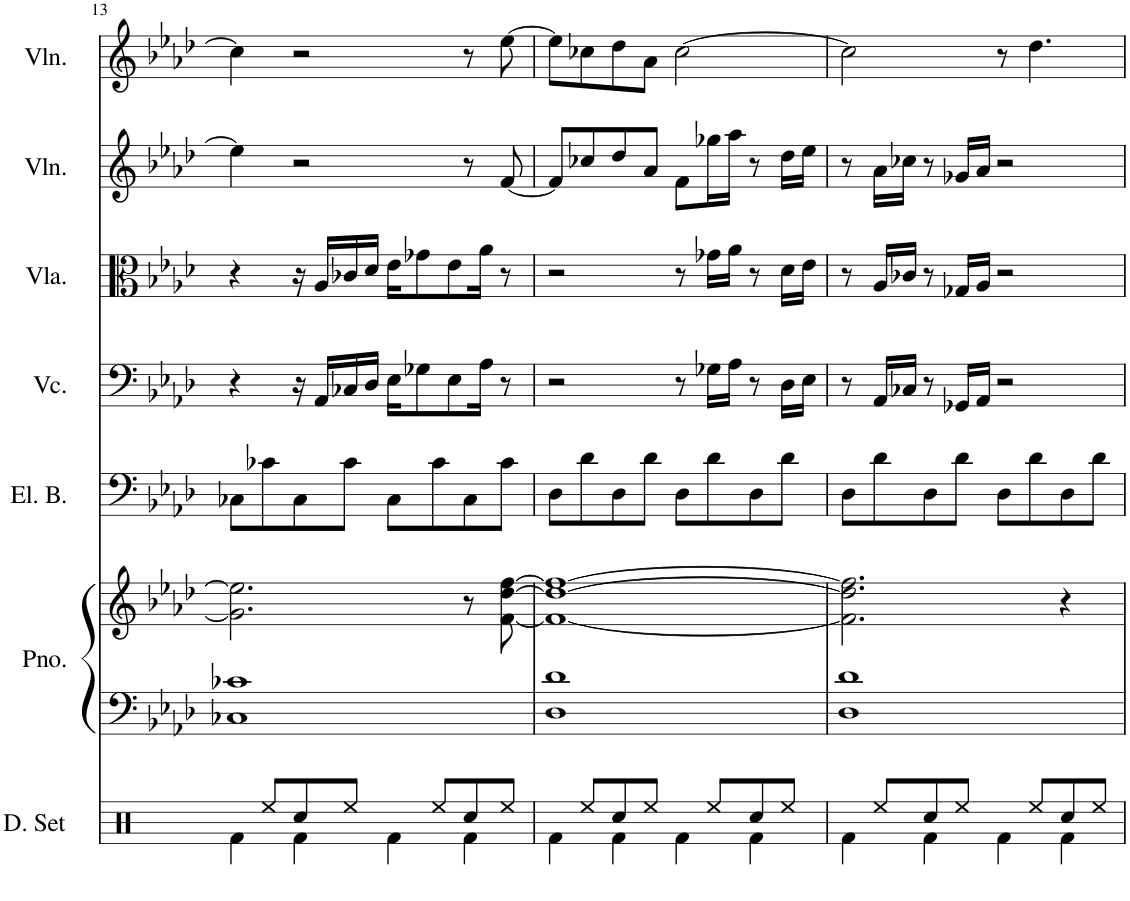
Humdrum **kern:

**kern	**kern	**kern	**kern	**kern	**kern	**kern	**kern
*part7	*part6	*part6	*part5	*part4	*part3	*part2	*part1
*staff8	*staff7	*staff6	*staff5	*staff4	*staff3	*staff2	*staff1
*I"Drumset	*I"Piano	*	*I"Electric Bass	*I"Violoncello	*I"Viola	*I"Violin	*I"Violin
*I'D. Set	*I'Pno.	*	*I'El. B.	*I'Vc.	*I'Vla.	*I'Vln.	*I'Vln.
!!LO:PB:g=z
*clefX	*clefF4	*clefG2	*clefF4	*clefF4	*clefC3	*clefG2	*clefG2
*	*	*	*Trd7c12	*	*	*	*
*k[]	*k[b-e-a-d-]	*k[b-e-a-d-]	*k[b-e-a-d-]	*k[b-e-a-d-]	*k[b-e-a-d-]	*k[b-e-a-d-]	*k[b-e-a-d-]
*M4/4	*M4/4	*M4/4	*M4/4	*M4/4	*M4/4	*M4/4	*M4/4
=13	=13	=13	=13	=13	=13	=13	=13
*^	*	*	*	*	*	*	*
8ryy	4Rf\	1C-X 1c-X	2.g-\] 2.ee-\]	8C-X\L	4r	4r	4ee-\]	4cc-\]
8Ree/L	.	.	.	8c-X\	.	.	.	.
8Rcc/	4Rf\	.	.	8C-\	16r	16r	2r	2r
.	.	.	.	.	16AA-/LL	16A-/LL	.	.
8Ree/J	.	.	.	8c-\J	16C-X/	16c-X/	.	.
.	.	.	.	.	16D-/JJ	16d-/JJ	.	.
8ryy	4Rf\	.	.	8C-\L	16E-\KL	16e-\KL	.	.
.	.	.	.	.	8G-X\	8g-X\	.	.
8Ree/L	.	.	.	8c-\	.	.	.	.
.	.	.	.	.	8E-\	8e-\	.	.
8Rcc/	4Rf\	.	8r	8C-\	.	.	8r	8r
.	.	.	.	.	16A-\Jk	16a-\Jk	.	.
8Ree/J	.	.	[8f\ [8dd-\ [8ff\	8c-\J	8r	8r	[8f/	[8ee-\
=14	=14	=14	=14	=14	=14	=14	=14	=14
8ryy	4Rf\	1D- 1d-	1f_ 1dd-_ 1ff_	8D-\L	2r	2r	8f/L]	8ee-\L]
8Ree/L	.	.	.	8d-\	.	.	8cc-X/	8cc-X\
8Rcc/	4Rf\	.	.	8D-\	.	.	8dd-/	8dd-\
8Ree/J	.	.	.	8d-\J	.	.	8a-/J	8a-\J
8ryy	4Rf\	.	.	8D-\L	8r	8r	8f\L	[2cc-\
8Ree/L	.	.	.	8d-\	16G-X\LL	16g-X\LL	16gg-X\L	.
.	.	.	.	.	16A-\JJ	16a-\JJ	16aa-\JJ	.
8Rcc/	4Rf\	.	.	8D-\	8r	8r	8r	.
8Ree/J	.	.	.	8d-\J	16D-\LL	16d-\LL	16dd-\LL	.
.	.	.	.	.	16E-\JJ	16e-\JJ	16ee-\JJ	.
=15	=15	=15	=15	=15	=15	=15	=15	=15
8ryy	4Rf\	1D- 1d-	2.f\] 2.dd-\] 2.ff\]	8D-\L	8r	8r	8r	2cc-\]
8Ree/L	.	.	.	8d-\	16AA-/LL	16A-/LL	16a-\LL	.
.	.	.	.	.	16C-X/JJ	16c-X/JJ	16cc-X\JJ	.
8Rcc/	4Rf\	.	.	8D-\	8r	8r	8r	.
8Ree/J	.	.	.	8d-\J	16GG-X/LL	16G-X/LL	16g-X/LL	.
.	.	.	.	.	16AA-/JJ	16A-/JJ	16a-/JJ	.
8ryy	4Rf\	.	.	8D-\L	2r	2r	2r	8r
8Ree/L	.	.	.	8d-\	.	.	.	4.dd-\
8Rcc/	4Rf\	.	4r	8D-\	.	.	.	.
8Ree/J	.	.	.	8d-\J	.	.	.	.
*v	*v	*	*	*	*	*	*	*
=	=	=	=	=	=	=	=
*-	*-	*-	*-	*-	*-	*-	*-
